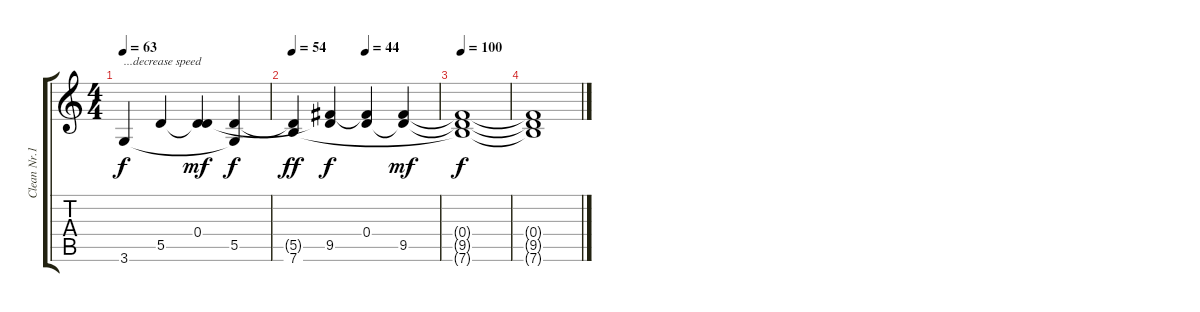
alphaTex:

\track ("Clean Nr.1" "Clean Nr.1") {instrument electricguitarjazz}
\staff {score tabs}
\tuning (E4 B3 G3 D3 A2 E2) {hide}
\ts (4 4)
\tempo 63
\clef g2
\ks c
3.6.4{txt "...decrease speed" dy f} 5.5.4 (0.4 5.5{t}).4{dy mf} (5.5 3.6{t}).4{dy f} |
\tempo 54
\tempo (44 0.5)
(5.5{t} 7.6).4{dy ff} (0.4{t} 9.5).4{dy f} (0.4 9.5{t}).4 (0.4{t} 9.5).4{dy mf} |
\tempo 100
(0.4{t} 9.5{t} 7.6{t}).1{dy f} |
(0.4{t} 9.5{t} 7.6{t}).1
